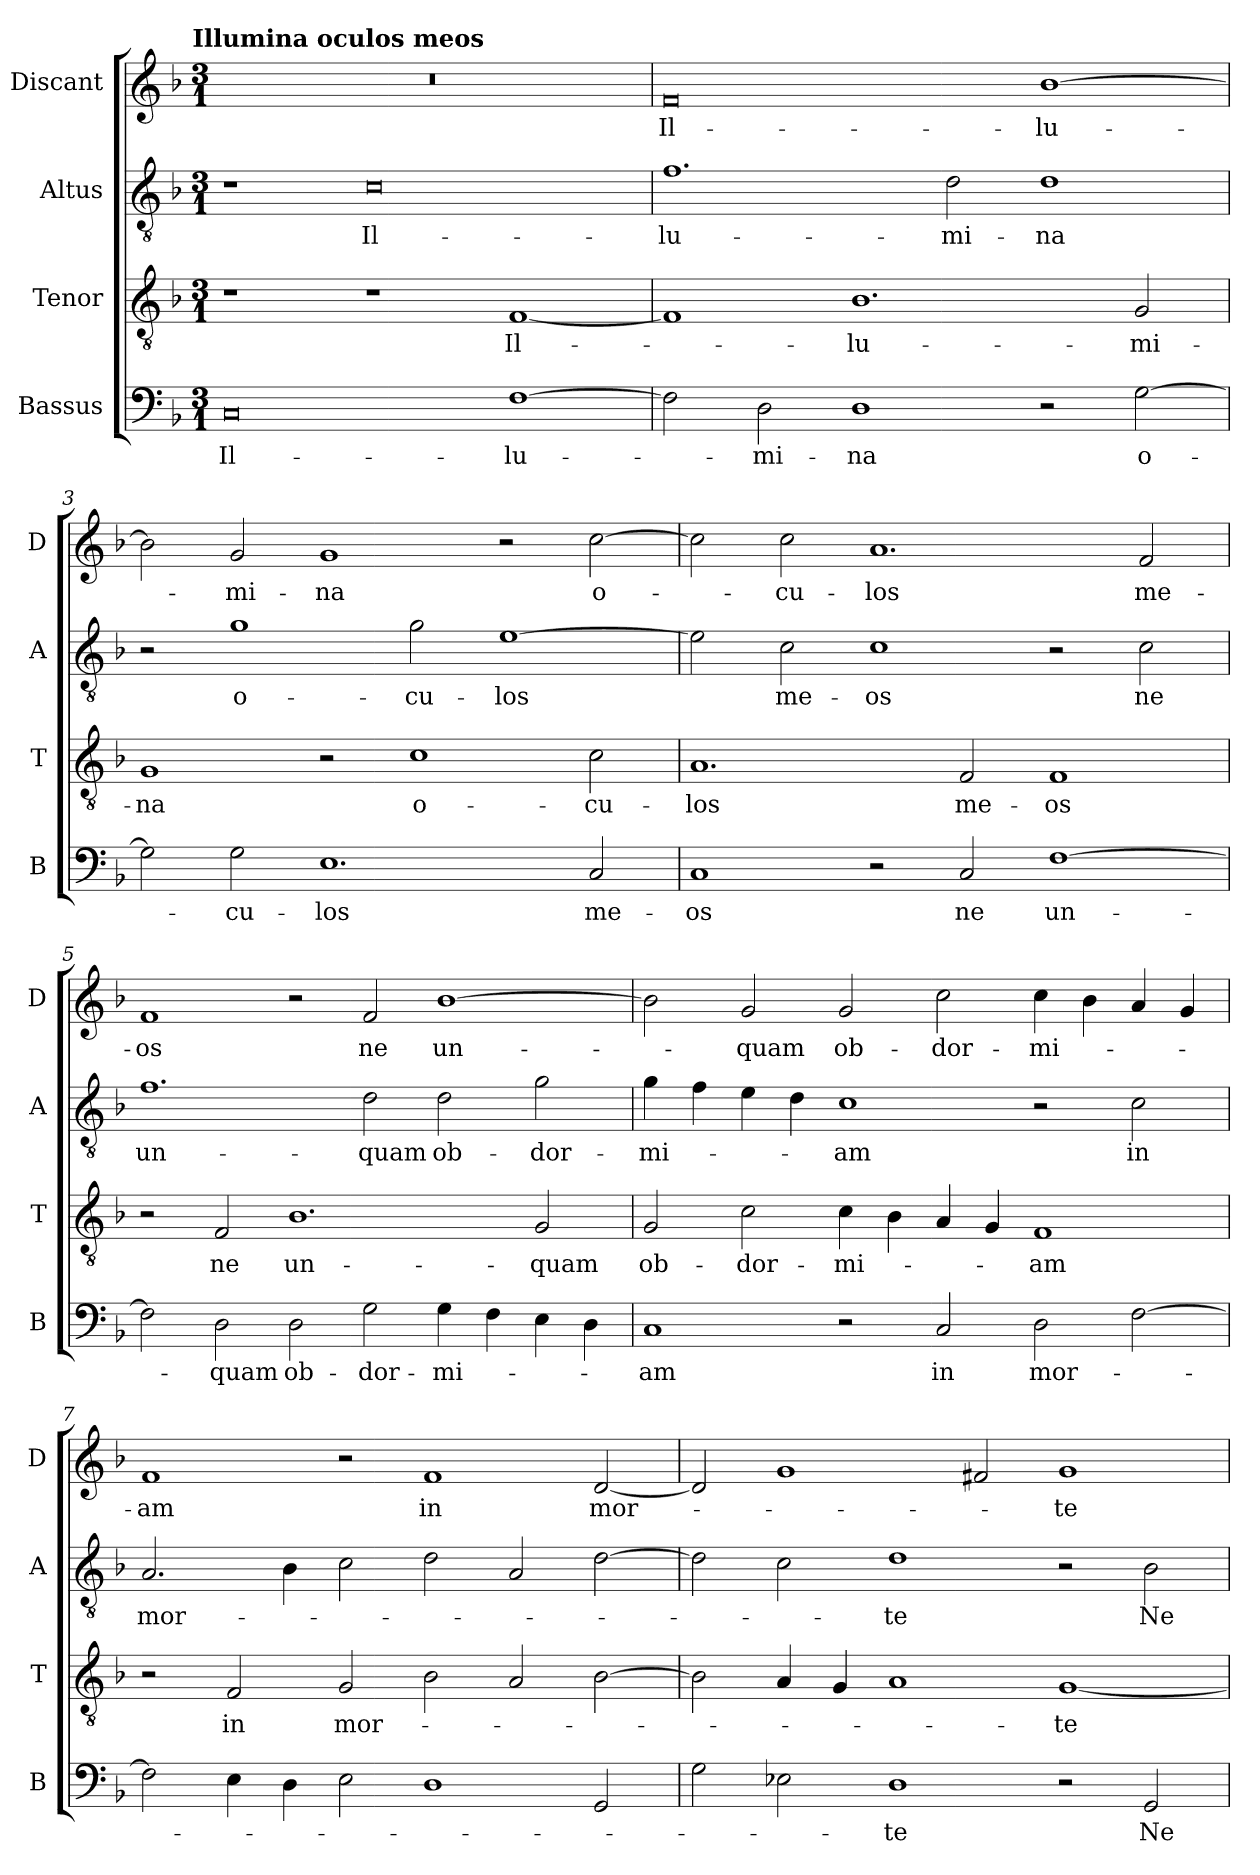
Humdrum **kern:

**kern	**text	**kern	**text	**kern	**text	**kern	**text
*part4	*part4	*part3	*part3	*part2	*part2	*part1	*part1
*staff4	*staff4	*staff3	*staff3	*staff2	*staff2	*staff1	*staff1
*I"Bassus	*	*I"Tenor	*	*I"Altus	*	*I"Discant	*
*I'B	*	*I'T	*	*I'A	*	*I'D	*
*clefF4	*	*clefGv2	*	*clefGv2	*	*clefG2	*
*k[b-]	*	*k[b-]	*	*k[b-]	*	*k[b-]	*
!!LO:TX:omd:t=Illumina oculos meos
*M3/1	*	*M3/1	*	*M3/1	*	*M3/1	*
=1	=1	=1	=1	=1	=1	=1	=1
0C	Il-	1r	.	1r	.	0.r	.
.	.	1r	.	0c	Il-	.	.
[1F	-lu-	[1F	Il-	.	.	.	.
=2	=2	=2	=2	=2	=2	=2	=2
2F\]	.	1F]	.	1.f	-lu-	0f	Il-
2D\	-mi-	.	.	.	.	.	.
1D	-na	1.B-	-lu-	.	.	.	.
.	.	.	.	2d\	-mi-	.	.
2r	.	.	.	1d	-na	[1b-	-lu-
[2G\	o-	2G/	-mi-	.	.	.	.
=3	=3	=3	=3	=3	=3	=3	=3
2G\]	.	1G	-na	2r	.	2b-\]	.
2G\	-cu-	.	.	1g	o-	2g/	-mi-
1.E	-los	2r	.	.	.	1g	-na
.	.	1c	o-	2g\	-cu-	.	.
.	.	.	.	[1e	-los	2r	.
2C/	me-	2c\	-cu-	.	.	[2cc\	o-
=4	=4	=4	=4	=4	=4	=4	=4
1C	-os	1.A	-los	2e\]	.	2cc\]	.
.	.	.	.	2c\	me-	2cc\	-cu-
2r	.	.	.	1c	-os	1.a	-los
2C/	ne	2F/	me-	.	.	.	.
[1F	un-	1F	-os	2r	.	.	.
.	.	.	.	2c\	ne	2f/	me-
=5	=5	=5	=5	=5	=5	=5	=5
2F\]	.	2r	.	1.f	un-	1f	-os
2D\	-quam	2F/	ne	.	.	.	.
2D\	ob-	1.B-	un-	.	.	2r	.
2G\	-dor-	.	.	2d\	-quam	2f/	ne
4G\	-mi-	.	.	2d\	ob-	[1b-	un-
4F\	.	.	.	.	.	.	.
4E\	.	2G/	-quam	2g\	-dor-	.	.
4D\	.	.	.	.	.	.	.
=6	=6	=6	=6	=6	=6	=6	=6
1C	-am	2G/	ob-	4g\	-mi-	2b-\]	.
.	.	.	.	4f\	.	.	.
.	.	2c\	-dor-	4e\	.	2g/	-quam
.	.	.	.	4d\	.	.	.
2r	.	4c\	-mi-	1c	-am	2g/	ob-
.	.	4B-\	.	.	.	.	.
2C/	in	4A/	.	.	.	2cc\	-dor-
.	.	4G/	.	.	.	.	.
2D\	mor-	1F	-am	2r	.	4cc\	-mi-
.	.	.	.	.	.	4b-\	.
[2F\	.	.	.	2c\	in	4a/	.
.	.	.	.	.	.	4g/	.
=7	=7	=7	=7	=7	=7	=7	=7
2F\]	.	2r	.	2.A/	mor-	1f	-am
4E\	.	2F/	in	.	.	.	.
4D\	.	.	.	4B-\	.	.	.
2E\	.	2G/	mor-	2c\	.	2r	.
1D	.	2B-\	.	2d\	.	1f	in
.	.	2A/	.	2A/	.	.	.
2GG/	.	[2B-\	.	[2d\	.	[2d/	mor-
=8	=8	=8	=8	=8	=8	=8	=8
2G\	.	2B-\]	.	2d\]	.	2d/]	.
2E-X\	.	4A/	.	2c\	.	1g	.
.	.	4G/	.	.	.	.	.
1D	-te	1A	.	1d	-te	.	.
.	.	.	.	.	.	2f#X/	.
2r	.	[1G	-te	2r	.	1g	-te
2GG/	Ne-	.	.	2B-\	Ne-	.	.
=	=	=	=	=	=	=	=
*-	*-	*-	*-	*-	*-	*-	*-
